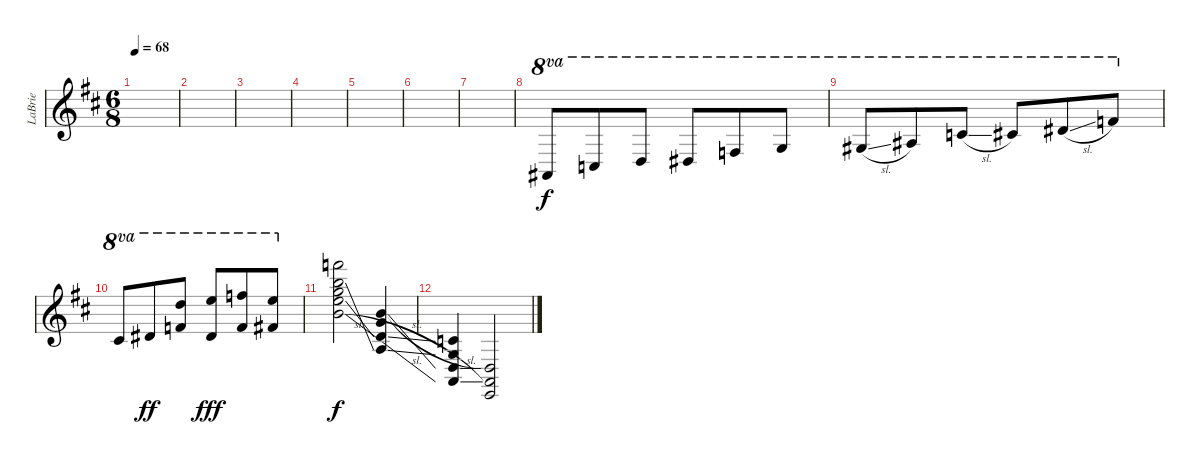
\track ("LaBrie" "LaBrie") {instrument clarinet}
\staff {score}
\tuning (E4 B3 G3 D3 A2 E2) {hide}
\ts (6 8)
\tempo 68
\clef g2
\ks d
|
|
|
|
|
|
|
3.3.8{ot 8va volume 16 instrument seashore} 1.2.8{ot 8va} 3.2.8{ot 8va} 4.2.8{ot 8va} 1.1.8{ot 8va} 3.1.8{ot 8va} |
4.1{sl}.8{ot 8va} 6.1.8{ot 8va} 8.1{sl}.8{ot 8va} 9.1.8{ot 8va} 11.1{sl}.8{ot 8va} 13.1.8{ot 8va} |
9.1.8{ot 8va} 11.1.8{ot 8va dy ff} (13.1 27.2).8{ot 8va} (11.1 29.2).8{ot 8va dy fff} (13.1 30.2).8{ot 8va} (14.1 29.2).8{ot 8va volume 16} |
(25.1 17.2{sl} 28.3{sl} 29.4 26.5{sl}).2{dy f} (3.1 3.2{sl} 2.3{sl} 21.4{sl}).4{volume 8} |
(1.2 0.3 0.4{sl} 0.5{sl}).4 (0.4 0.5 0.6).2
